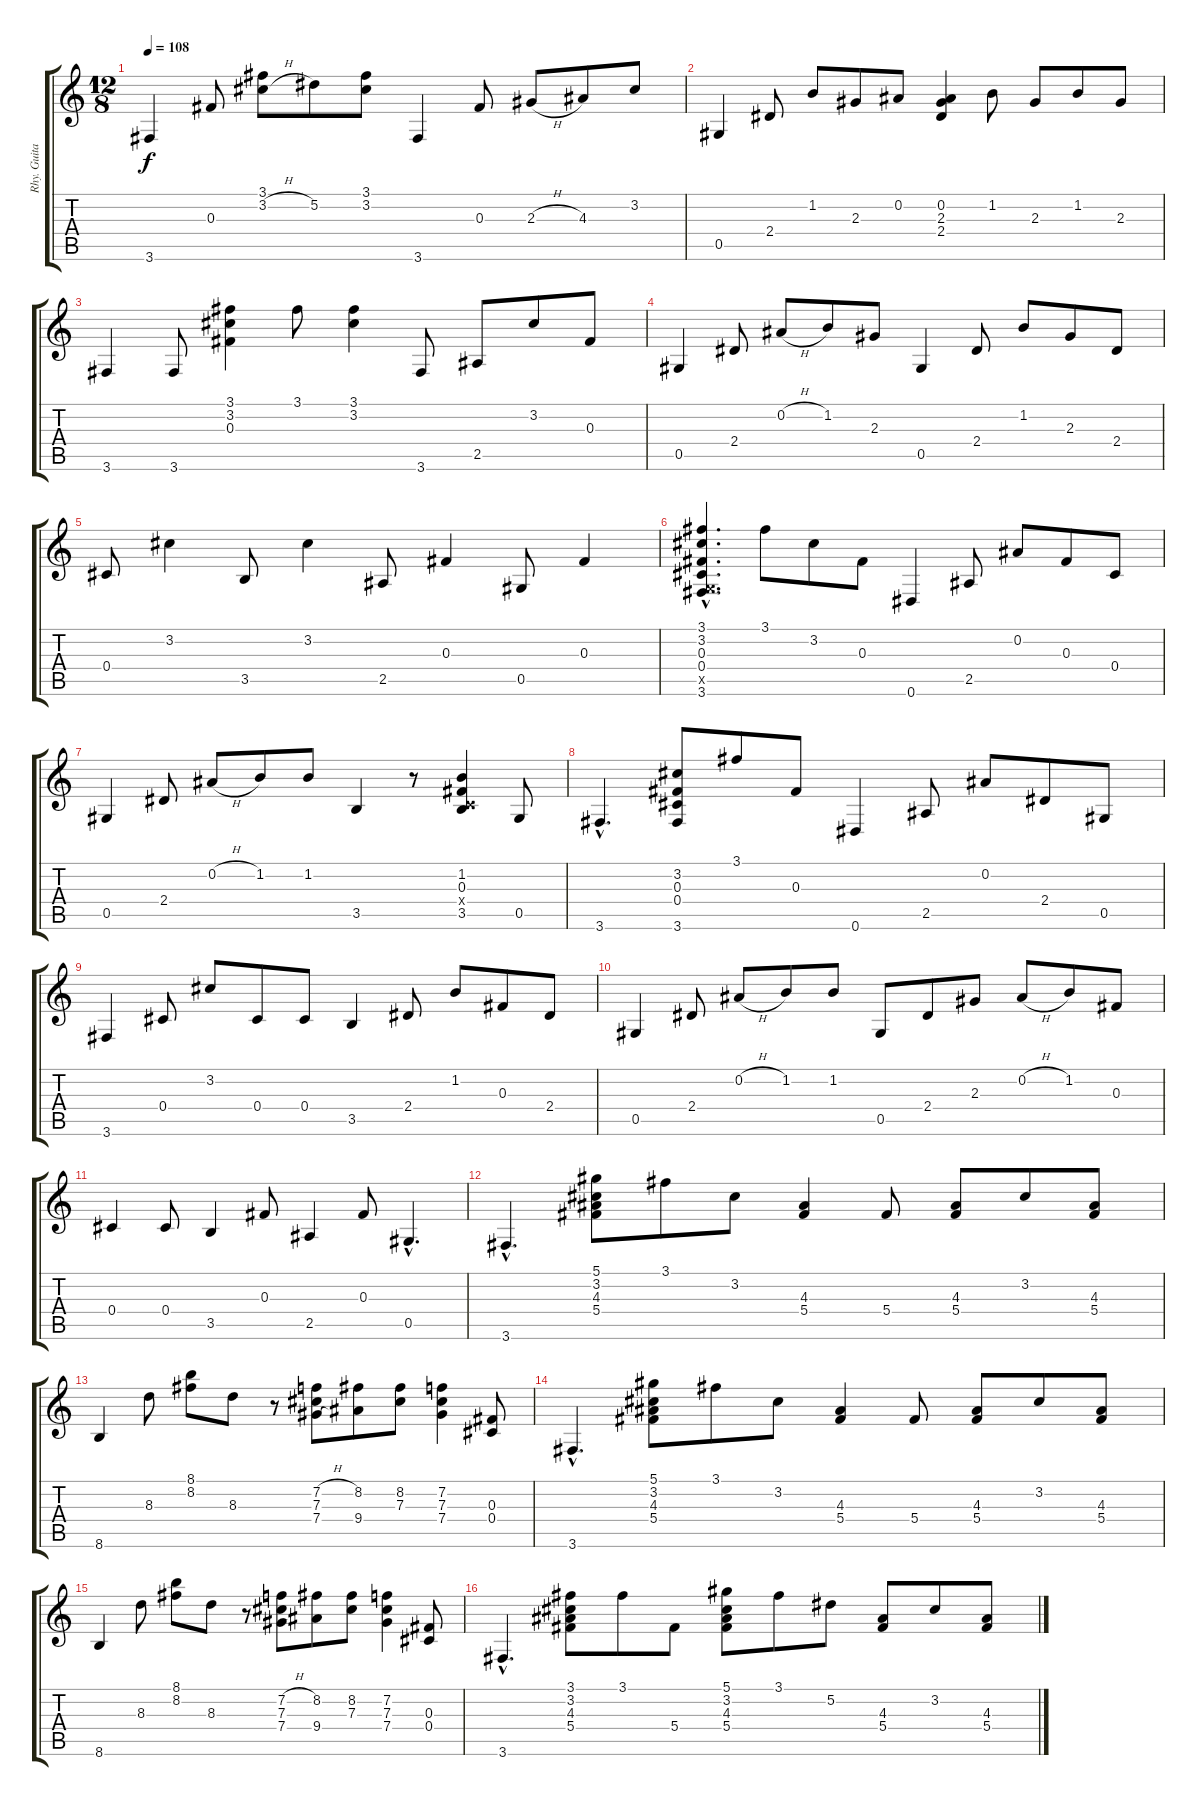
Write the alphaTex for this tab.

\track ("Rhy. Guitar (Gilby)" "Rhy. Guita") {instrument acousticguitarsteel}
\staff {score tabs}
\tuning (Eb4 Bb3 Gb3 Db3 Ab2 Eb2) {hide}
\ts (12 8)
\tempo 108
\clef g2
\ks c
3.6.4{dy f} 0.3.8 (3.1 3.2{h}).8 5.2.8 (3.1 3.2).8 3.6.4 0.3.8 2.3{h}.8 4.3.8 3.2.8 |
0.5.4 2.4.8 1.2.8 2.3.8 0.2.8 (0.2 2.3 2.4).4 1.2.8 2.3.8 1.2.8 2.3.8 |
3.6.4 3.6.8 (3.1 3.2 0.3).4 3.1.8 (3.1 3.2).4 3.6.8 2.5.8 3.2.8 0.3.8 |
0.5.4 2.4.8 0.2{h}.8 1.2.8 2.3.8 0.5.4 2.4.8 1.2.8 2.3.8 2.4.8 |
0.4.8 3.2.4 3.5.8 3.2.4 2.5.8 0.3.4 0.5.8 0.3.4 |
(3.1{hac} 3.2{hac} 0.3{hac} 0.4{hac} -1.5{hac x} 3.6{hac}).4{d volume 10} 3.1.8 3.2.8 0.3.8 0.6.4 2.5.8 0.2.8 0.3.8 0.4.8 |
0.5.4 2.4.8 0.2{h}.8 1.2.8 1.2.8 3.5.4 r.8 (1.2 0.3 -1.4{x} 3.5).4 0.5.8 |
3.6{hac}.4{d} (3.2 0.3 0.4 3.6).8 3.1.8 0.3.8 0.6.4 2.5.8 0.2.8 2.4.8 0.5.8 |
3.6.4 0.4.8 3.2.8 0.4.8 0.4.8 3.5.4 2.4.8 1.2.8 0.3.8 2.4.8 |
0.5.4 2.4.8 0.2{h}.8 1.2.8 1.2.8 0.5.8 2.4.8 2.3.8 0.2{h}.8 1.2.8 0.3.8 |
0.4.4 0.4.8 3.5.4 0.3.8 2.5.4 0.3.8 0.5{hac}.4{d} |
3.6{hac}.4{d} (5.1 3.2 4.3 5.4).8 3.1.8 3.2.8 (4.3 5.4).4 5.4.8 (4.3 5.4).8 3.2.8 (4.3 5.4).8 |
8.6.4 8.3.8 (8.1 8.2).8 8.3.8 r.8 (7.2{h} 7.3 7.4{h}).8 (8.2 9.4).8 (8.2 7.3).8 (7.2 7.3 7.4).4 (0.3 0.4).8 |
3.6{hac}.4{d volume 12} (5.1 3.2 4.3 5.4).8 3.1.8 3.2.8 (4.3 5.4).4 5.4.8 (4.3 5.4).8 3.2.8 (4.3 5.4).8 |
8.6.4 8.3.8 (8.1 8.2).8 8.3.8 r.8 (7.2{h} 7.3 7.4{h}).8 (8.2 9.4).8 (8.2 7.3).8 (7.2 7.3 7.4).4 (0.3 0.4).8 |
3.6{hac}.4{d} (3.1 3.2 4.3 5.4).8 3.1.8 5.4.8 (5.1 3.2 4.3 5.4).8 3.1.8 5.2.8 (4.3 5.4).8 3.2.8 (4.3 5.4).8
